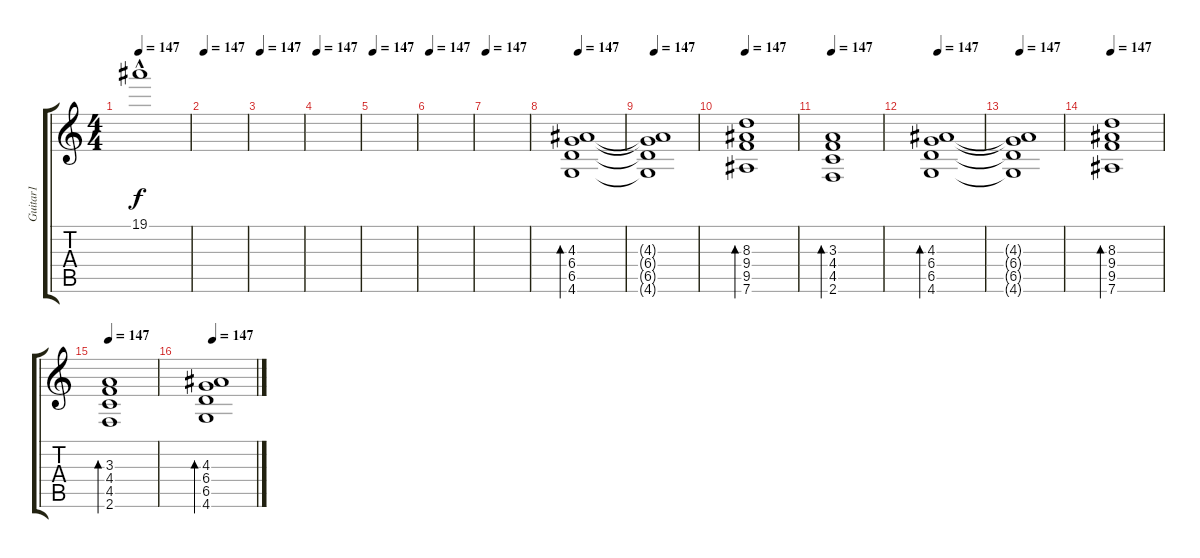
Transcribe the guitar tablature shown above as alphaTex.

\track ("Guitar1" "Guitar1") {instrument distortionguitar}
\staff {score tabs}
\tuning (Eb4 Bb3 Gb3 Db3 Ab2 Eb2) {hide}
\ts (4 4)
\tempo 147
\clef g2
\ks c
19.1{hac t}.1{dy f} |
\tempo 147
|
\tempo 147
|
\tempo 147
|
\tempo 147
|
\tempo 147
|
\tempo 147
|
\tempo 147
(4.3 6.4 6.5 4.6).1{bd 480 instrument acousticguitarsteel} |
\tempo 147
(4.3{t} 6.4{t} 6.5{t} 4.6{t}).1 |
\tempo 147
(8.3 9.4 9.5 7.6).1{bd 480 instrument acousticguitarsteel} |
\tempo 147
(3.3 4.4 4.5 2.6).1{bd 480 instrument acousticguitarsteel} |
\tempo 147
(4.3 6.4 6.5 4.6).1{bd 480 instrument acousticguitarsteel} |
\tempo 147
(4.3{t} 6.4{t} 6.5{t} 4.6{t}).1 |
\tempo 147
(8.3 9.4 9.5 7.6).1{bd 480 instrument acousticguitarsteel} |
\tempo 147
(3.3 4.4 4.5 2.6).1{bd 480 instrument acousticguitarsteel} |
\tempo 147
(4.3 6.4 6.5 4.6).1{bd 480 instrument acousticguitarsteel}
